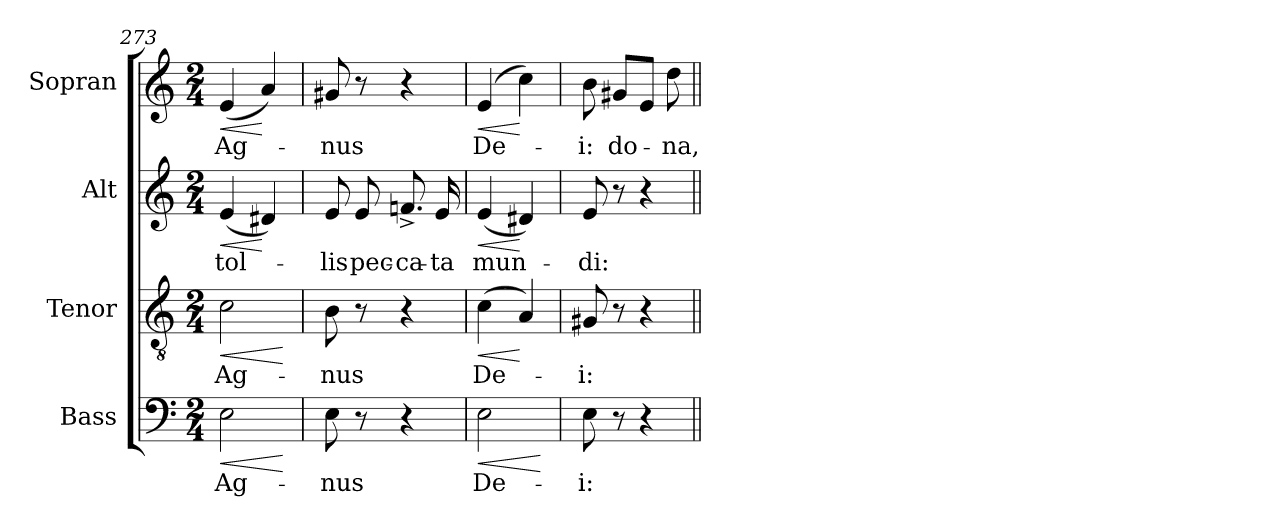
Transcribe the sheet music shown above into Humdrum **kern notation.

**kern	**text	**dynam	**kern	**text	**dynam	**kern	**text	**dynam	**kern	**text	**dynam
*part4	*part4	*part4	*part3	*part3	*part3	*part2	*part2	*part2	*part1	*part1	*part1
*staff4	*staff4	*staff4	*staff3	*staff3	*staff3	*staff2	*staff2	*staff2	*staff1	*staff1	*staff1
*I"Bass	*	*	*I"Tenor	*	*	*I"Alt	*	*	*I"Sopran	*	*
*I'B.	*	*	*I'T.	*	*	*I'A.	*	*	*I'S.	*	*
*clefF4	*	*	*clefGv2	*	*	*clefG2	*	*	*clefG2	*	*
*k[]	*	*	*k[]	*	*	*k[]	*	*	*k[]	*	*
*C:	*	*	*C:	*	*	*C:	*	*	*C:	*	*
*M2/4	*	*	*M2/4	*	*	*M2/4	*	*	*M2/4	*	*
=273	=273	=273	=273	=273	=273	=273	=273	=273	=273	=273	=273
!	!LO:LY:b	!LO:HP:b	!	!LO:LY:b	!LO:HP:b	!	!LO:LY:b	!LO:HP:b	!	!LO:LY:b	!LO:HP:b
2E\	Ag-	<	2c\	Ag-	<	(<4e/	tol-	<	(<4e/	Ag-	<
.	.	.	.	.	.	4d#X/)	.	[	4a/)	.	[
.	.	[	.	.	[	.	.	.	.	.	.
=274	=274	=274	=274	=274	=274	=274	=274	=274	=274	=274	=274
!	!LO:LY:b	!	!	!LO:LY:b	!	!	!LO:LY:b	!	!	!LO:LY:b	!
8E\	-nus	.	8B\	-nus	.	8e/	-lis	.	8g#X/	-nus	.
!	!	!	!	!	!	!	!LO:LY:b	!	!	!	!
8r	.	.	8r	.	.	8e/	pec-	.	8r	.	.
!	!	!	!	!	!	!	!LO:LY:b	!	!	!	!
4r	.	.	4r	.	.	8.fn^>/	-ca-	.	4r	.	.
!	!	!	!	!	!	!	!LO:LY:b	!	!	!	!
.	.	.	.	.	.	16e/	-ta	.	.	.	.
=275	=275	=275	=275	=275	=275	=275	=275	=275	=275	=275	=275
!	!LO:LY:b	!LO:HP:b	!	!LO:LY:b	!LO:HP:b	!	!LO:LY:b	!LO:HP:b	!	!LO:LY:b	!LO:HP:b
2E\	De-	<	(>4c\	De-	<	(<4e/	mun-	<	(4e/	De-	<
.	.	.	4A/)	.	[	4d#X/)	.	[	4cc\)	.	[
.	.	[	.	.	.	.	.	.	.	.	.
=276	=276	=276	=276	=276	=276	=276	=276	=276	=276	=276	=276
!	!LO:LY:b	!	!	!LO:LY:b	!	!	!LO:LY:b	!	!	!LO:LY:b	!
8E\	-i:	.	8G#X/	-i:	.	8e/	-di:	.	8b\	-i:	.
!	!	!	!	!	!	!	!	!	!	!LO:LY:b	!
8r	.	.	8r	.	.	8r	.	.	8g#X/L	do-	.
4r	.	.	4r	.	.	4r	.	.	8e/J	.	.
!	!	!	!	!	!	!	!	!	!	!LO:LY:b	!
.	.	.	.	.	.	.	.	.	8dd\	-na,	.
=||	=||	=||	=||	=||	=||	=||	=||	=||	=||	=||	=||
*-	*-	*-	*-	*-	*-	*-	*-	*-	*-	*-	*-
